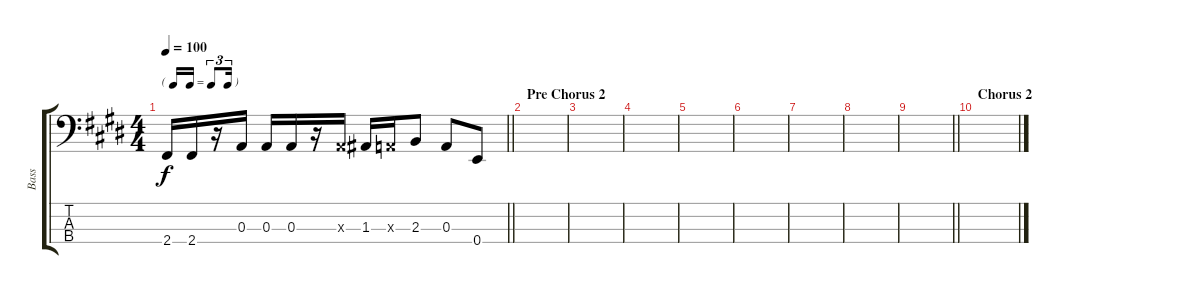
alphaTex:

\track ("Bass" "Bass") {instrument electricbassfinger}
\staff {score tabs}
\tuning (G2 D2 A1 E1) {hide}
\ts (4 4)
\tf triplet16th
\tempo 100
\clef f4
\barLineRight lightlight
\ks e
2.4.16{dy f} 2.4.16 r.16 0.3.16 0.3.16 0.3.16 r.16 0.3{x}.16 1.3.16 0.3{x}.16 2.3.8 0.3.8 0.4.8 |
\section ("" "Pre Chorus 2")
|
|
|
|
|
|
|
\barLineRight lightlight
|
\section ("" "Chorus 2")
